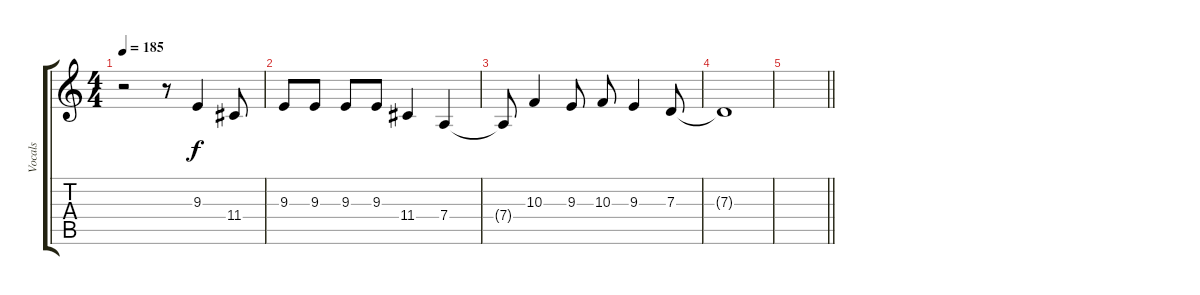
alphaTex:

\track ("Vocals" "Vocals") {instrument brightacousticpiano}
\staff {score tabs}
\tuning (E4 B3 G3 D3 A2 E2) {hide}
\ts (4 4)
\tempo 185
\clef g2
\ks c
r.2{dy f} r.8 9.3.4 11.4.8 |
9.3.8 9.3.8 9.3.8 9.3.8 11.4.4 7.4.4 |
7.4{t}.8 10.3.4 9.3.8 10.3.8 9.3.4 7.3.8 |
7.3{t}.1 |
\barLineRight lightlight
